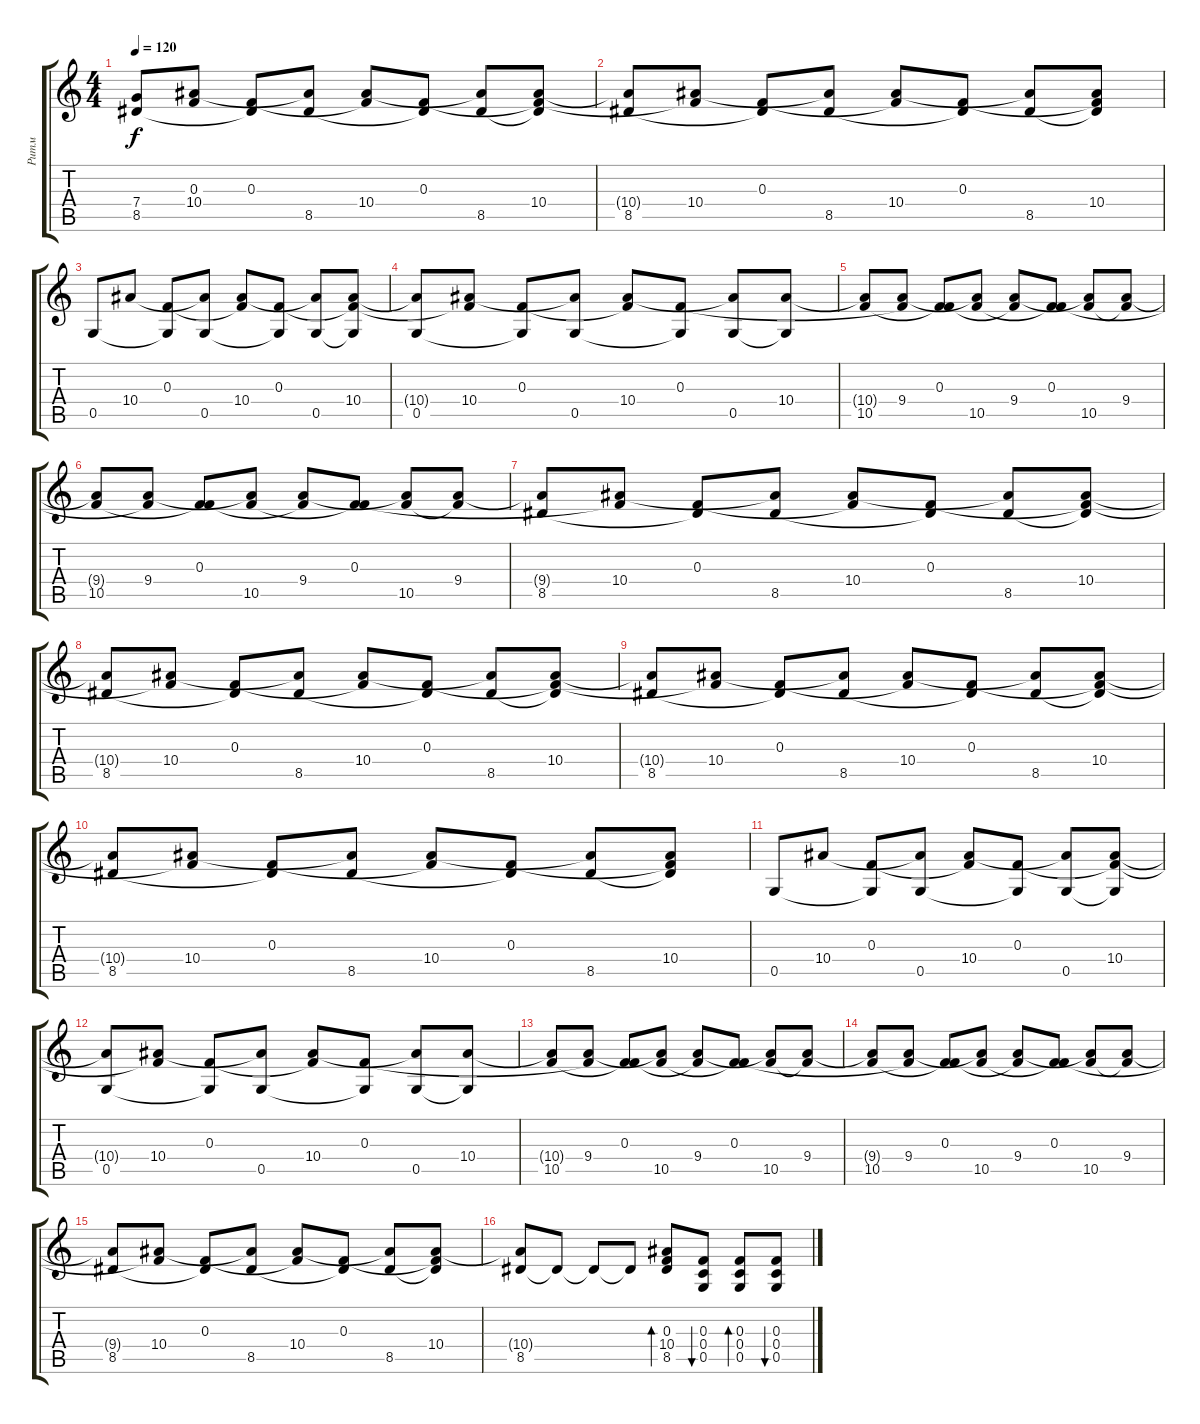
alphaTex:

\track ("Ритм" "Ритм") {instrument acousticguitarsteel}
\staff {score tabs}
\tuning (D4 A3 F3 C3 G2 D2) {hide}
\ts (4 4)
\tempo 120
\clef g2
\ks c
(7.4{t} 8.5).8{dy f} (0.3{t} 10.4).8 (0.3 8.5{t}).8 (10.4{t} 8.5).8 (0.3{t} 10.4).8 (0.3 8.5{t}).8 (10.4{t} 8.5).8 (0.3{t} 10.4 8.5{t}).8 |
(10.4{t} 8.5).8 (0.3{t} 10.4).8 (0.3 8.5{t}).8 (10.4{t} 8.5).8 (0.3{t} 10.4).8 (0.3 8.5{t}).8 (10.4{t} 8.5).8 (0.3{t} 10.4 8.5{t}).8 |
0.5.8 10.4.8 (0.3 0.5{t}).8 (10.4{t} 0.5).8 (0.3{t} 10.4).8 (0.3 0.5{t}).8 (10.4{t} 0.5).8 (0.3{t} 10.4 0.5{t}).8 |
(10.4{t} 0.5).8 (0.3{t} 10.4).8 (0.3 0.5{t}).8 (10.4{t} 0.5).8 (0.3{t} 10.4).8 (0.3 0.5{t}).8 (10.4{t} 0.5).8 (10.4 0.5{t}).8 |
(10.4{t} 10.5).8 (0.3{t} 9.4).8 (0.3 10.5{t}).8 (9.4{t} 10.5).8 (0.3{t} 9.4).8 (0.3 10.5{t}).8 (9.4{t} 10.5).8 (9.4 10.5{t}).8 |
(9.4{t} 10.5).8 (0.3{t} 9.4).8 (0.3 10.5{t}).8 (9.4{t} 10.5).8 (0.3{t} 9.4).8 (0.3 10.5{t}).8 (9.4{t} 10.5).8 (9.4 10.5{t}).8 |
(9.4{t} 8.5).8 (0.3{t} 10.4).8 (0.3 8.5{t}).8 (10.4{t} 8.5).8 (0.3{t} 10.4).8 (0.3 8.5{t}).8 (10.4{t} 8.5).8 (0.3{t} 10.4 8.5{t}).8 |
(10.4{t} 8.5).8 (0.3{t} 10.4).8 (0.3 8.5{t}).8 (10.4{t} 8.5).8 (0.3{t} 10.4).8 (0.3 8.5{t}).8 (10.4{t} 8.5).8 (0.3{t} 10.4 8.5{t}).8 |
(10.4{t} 8.5).8 (0.3{t} 10.4).8 (0.3 8.5{t}).8 (10.4{t} 8.5).8 (0.3{t} 10.4).8 (0.3 8.5{t}).8 (10.4{t} 8.5).8 (0.3{t} 10.4 8.5{t}).8 |
(10.4{t} 8.5).8 (0.3{t} 10.4).8 (0.3 8.5{t}).8 (10.4{t} 8.5).8 (0.3{t} 10.4).8 (0.3 8.5{t}).8 (10.4{t} 8.5).8 (0.3{t} 10.4 8.5{t}).8 |
0.5.8 10.4.8 (0.3 0.5{t}).8 (10.4{t} 0.5).8 (0.3{t} 10.4).8 (0.3 0.5{t}).8 (10.4{t} 0.5).8 (0.3{t} 10.4 0.5{t}).8 |
(10.4{t} 0.5).8 (0.3{t} 10.4).8 (0.3 0.5{t}).8 (10.4{t} 0.5).8 (0.3{t} 10.4).8 (0.3 0.5{t}).8 (10.4{t} 0.5).8 (10.4 0.5{t}).8 |
(10.4{t} 10.5).8 (0.3{t} 9.4).8 (0.3 10.5{t}).8 (9.4{t} 10.5).8 (0.3{t} 9.4).8 (0.3 10.5{t}).8 (9.4{t} 10.5).8 (9.4 10.5{t}).8 |
(9.4{t} 10.5).8 (0.3{t} 9.4).8 (0.3 10.5{t}).8 (9.4{t} 10.5).8 (0.3{t} 9.4).8 (0.3 10.5{t}).8 (9.4{t} 10.5).8 (9.4 10.5{t}).8 |
(9.4{t} 8.5).8 (0.3{t} 10.4).8 (0.3 8.5{t}).8 (10.4{t} 8.5).8 (0.3{t} 10.4).8 (0.3 8.5{t}).8 (10.4{t} 8.5).8 (0.3{t} 10.4 8.5{t}).8 |
(10.4{t} 8.5).8 8.5{t}.8 8.5{t}.8 8.5{t}.8 (0.3 10.4 8.5).8{bd 30} (0.3 0.4 0.5).8{bu 30} (0.3 0.4 0.5).8{bd 30} (0.3 0.4 0.5).8{bu 30}
